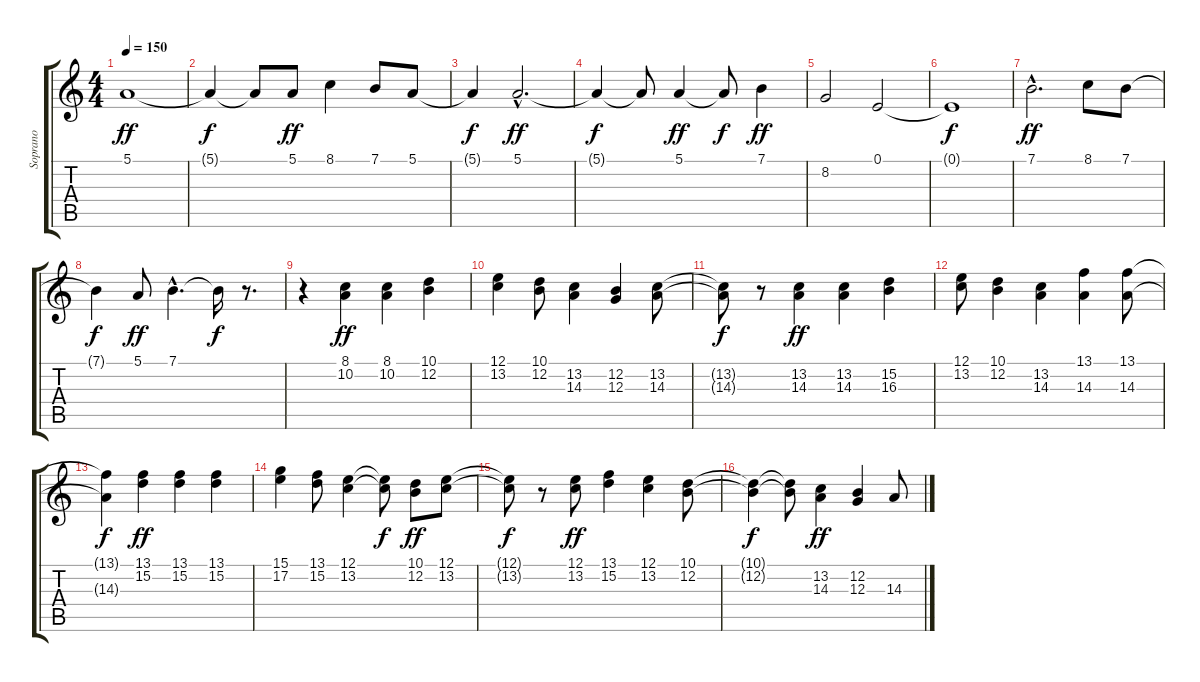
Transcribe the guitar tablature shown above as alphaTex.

\track ("Soprano" "Soprano") {instrument choiraahs}
\staff {score tabs}
\tuning (E4 B3 G3 D3 A2 E2) {hide}
\ts (4 4)
\tempo 150
\clef g2
\ks c
5.1.1{dy ff} |
5.1{t}.4{dy f} 5.1{t}.8 5.1.8{dy ff} 8.1.4 7.1.8 5.1.8 |
5.1{t}.4{dy f} 5.1{hac}.2{d dy ff} |
5.1{t}.4{dy f} 5.1{t}.8 5.1.4{dy ff} 5.1{t}.8{dy f} 7.1.4{dy ff} |
8.2.2 0.1.2 |
0.1{t}.1{dy f} |
7.1{hac}.2{d dy ff} 8.1.8 7.1.8 |
7.1{t}.4{dy f} 5.1.8{dy ff} 7.1{hac}.4{d} 7.1{t}.16{dy f} r.8{d} |
r.4 (8.1 10.2).4{dy ff} (8.1 10.2).4 (10.1 12.2).4 |
(12.1 13.2).4 (10.1 12.2).8 (13.2 14.3).4 (12.2 12.3).4 (13.2 14.3).8 |
(13.2{t} 14.3{t}).8{dy f} r.8 (13.2 14.3).4{dy ff} (13.2 14.3).4 (15.2 16.3).4 |
(12.1 13.2).8 (10.1 12.2).4 (13.2 14.3).4 (13.1 14.3).4 (13.1 14.3).8 |
(13.1{t} 14.3{t}).4{dy f} (13.1 15.2).4{dy ff} (13.1 15.2).4 (13.1 15.2).4 |
(15.1 17.2).4 (13.1 15.2).8 (12.1 13.2).4 (12.1{t} 13.2{t}).8{dy f} (10.1 12.2).8{dy ff} (12.1 13.2).8 |
(12.1{t} 13.2{t}).8{dy f} r.8 (12.1 13.2).8{dy ff} (13.1 15.2).4 (12.1 13.2).4 (10.1 12.2).8 |
(10.1{t} 12.2{t}).4{dy f} (10.1{t} 12.2{t}).8 (13.2 14.3).4{dy ff} (12.2 12.3).4 14.3.8
